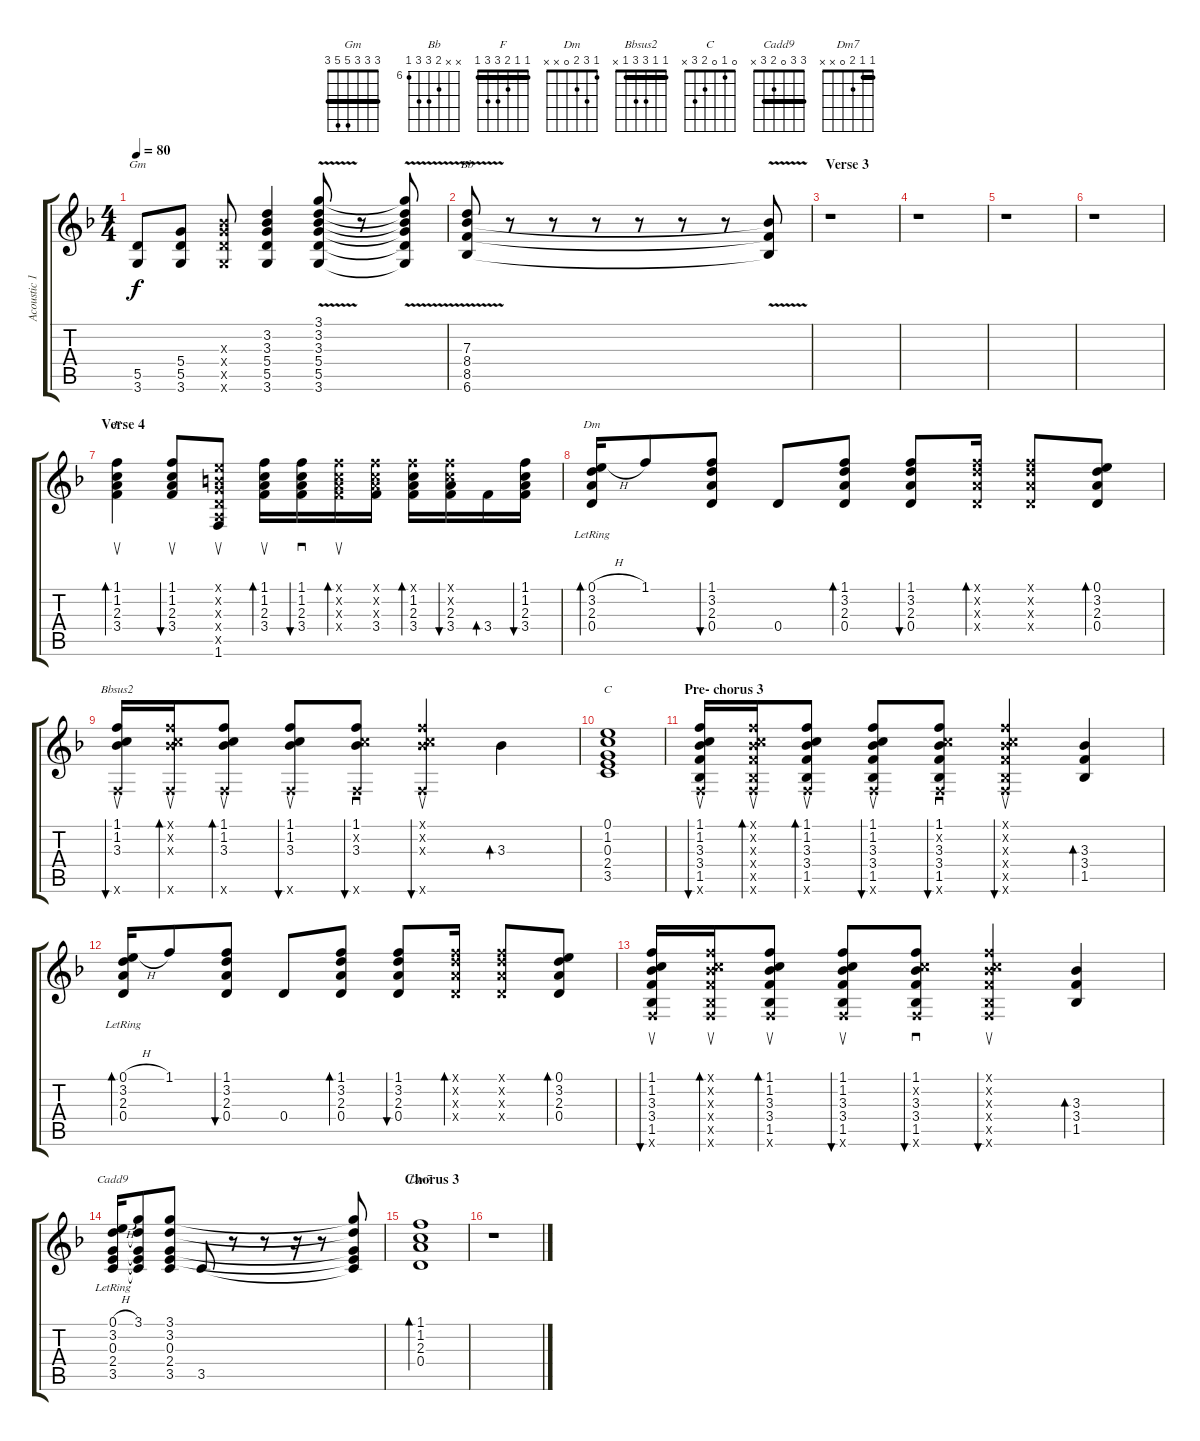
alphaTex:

\track ("Acoustic 1" "Acoustic 1") {instrument acousticguitarnylon}
\staff {score tabs}
\tuning (E4 B3 G3 D3 A2 E2) {hide}
\chord ("Gm" 3 3 3 5 5 3) {barre 3}
\chord ("Bb" x x 7 8 8 6) {firstfret 6}
\chord ("F" 1 1 2 3 3 1) {barre 1}
\chord ("Dm" 1 3 2 0 x x)
\chord ("Bbsus2" 1 1 3 3 1 x) {barre 1}
\chord ("C" 0 1 0 2 3 x)
\chord ("Cadd9" 3 3 0 2 3 x) {barre 3}
\chord ("Dm7" 1 1 2 0 x x) {barre 1}
\ts (4 4)
\tempo 80
\clef g2
\ks dminor
(5.5 3.6).8{ch "Gm" dy f volume 16 instrument acousticguitarnylon} (5.4 5.5 3.6).8 (3.3{x} 5.4{x} 5.5{x} 3.6{x}).8 (3.2 3.3 5.4 5.5 3.6).4 (3.1{v} 3.2{v} 3.3{v} 5.4{v} 5.5{v} 3.6{v}).8 r.8 (3.1{t} 3.2{t} 3.3{t} 5.4{t} 5.5{t} 3.6{t}).8 |
(7.3{v} 8.4{v} 8.5{v} 6.6{v}).8{ch "Bb" volume 16 instrument acousticguitarnylon} r.8 r.8 r.8 r.8 r.8 r.8 (8.4{t} 8.5{t} 6.6{t}).8 |
\section ("" "Verse 3")
r.1 |
r.1 |
r.1 |
r.1 |
\section ("" "Verse 4")
(1.1 1.2 2.3 3.4).4{su bd 60 ch "F" volume 8 instrument acousticguitarnylon} (1.1 1.2 2.3 3.4).8{su bu 60} (0.1{x} 0.2{x} 0.3{x} 0.4{x} 0.5{x} 1.6).8{su} (1.1 1.2 2.3 3.4).16{su bd 30} (1.1 1.2 2.3 3.4).16{sd bu 30} (1.1{x} 1.2{x} 2.3{x} 3.4{x}).16{su bd 30} (1.1{x} 1.2{x} 2.3{x} 3.4).16 (1.1{x} 1.2 2.3 3.4).16{bd 30} (1.1{x} 1.2{x} 2.3 3.4).16{bu 30} 3.4.16{bd 30} (1.1 1.2 2.3 3.4).16{bu 30} |
(0.1{h} 3.2{lr} 2.3{lr} 0.4{lr}).16{bd 30 ch "Dm" volume 8 instrument acousticguitarnylon} 1.1.8 (1.1 3.2 2.3 0.4).8{bu 30} 0.4.8 (1.1 3.2 2.3 0.4).8{bd 30} (1.1 3.2 2.3 0.4).8{bu 30} (1.1{x} 3.2{x} 2.3{x} 0.4{x}).16{bd 30} (1.1{x} 3.2{x} 2.3{x} 0.4{x}).8 (0.1 3.2 2.3 0.4).8{bd 30} |
(1.1 1.2 3.3 1.6{x}).16{su bu 30 ch "Bbsus2" volume 3 instrument acousticguitarnylon} (1.1{x} 1.2{x} 3.3{x} 1.6{x}).16{su bd 30} (1.1 1.2 3.3 1.6{x}).8{su bd 30} (1.1 1.2 3.3 1.6{x}).8{su bu 30} (1.1 1.2{x} 3.3 1.6{x}).8{sd bu 30} (1.1{x} 1.2{x} 3.3{x} 1.6{x}).4{su bu 30} 3.3.4{bd 30} |
(0.1 1.2 0.3 2.4 3.5).1{ch "C"} |
\section ("" "Pre- chorus 3")
(1.1 1.2 3.3 3.4 1.5 1.6{x}).16{su bu 30 volume 11 instrument acousticguitarnylon} (1.1{x} 1.2{x} 3.3{x} 3.4{x} 1.5{x} 1.6{x}).16{su bd 30} (1.1 1.2 3.3 3.4 1.5 1.6{x}).8{su bd 30} (1.1 1.2 3.3 3.4 1.5 1.6{x}).8{su bu 30} (1.1 1.2{x} 3.3 3.4 1.5 1.6{x}).8{sd bu 30} (1.1{x} 1.2{x} 3.3{x} 3.4{x} 1.5{x} 1.6{x}).4{su bu 30} (3.3 3.4 1.5).4{bd 30} |
(0.1{h} 3.2{lr} 2.3{lr} 0.4{lr}).16{bd 30 volume 11 instrument acousticguitarnylon} 1.1.8 (1.1 3.2 2.3 0.4).8{bu 30} 0.4.8 (1.1 3.2 2.3 0.4).8{bd 30} (1.1 3.2 2.3 0.4).8{bu 30} (1.1{x} 3.2{x} 2.3{x} 0.4{x}).16{bd 30} (1.1{x} 3.2{x} 2.3{x} 0.4{x}).8 (0.1 3.2 2.3 0.4).8{bd 30} |
(1.1 1.2 3.3 3.4 1.5 1.6{x}).16{su bu 30 volume 11 instrument acousticguitarnylon} (1.1{x} 1.2{x} 3.3{x} 3.4{x} 1.5{x} 1.6{x}).16{su bd 30} (1.1 1.2 3.3 3.4 1.5 1.6{x}).8{su bd 30} (1.1 1.2 3.3 3.4 1.5 1.6{x}).8{su bu 30} (1.1 1.2{x} 3.3 3.4 1.5 1.6{x}).8{sd bu 30} (1.1{x} 1.2{x} 3.3{x} 3.4{x} 1.5{x} 1.6{x}).4{su bu 30} (3.3 3.4 1.5).4{bd 30} |
(0.1{h} 3.2 0.3{lr} 2.4 3.5).16{ch "Cadd9" volume 2 instrument acousticguitarnylon} (3.1 3.2{t} 0.3{t} 2.4{t} 3.5{t}).8 (3.1 3.2 0.3 2.4 3.5).8 3.5.8 r.8 r.8 r.16 r.8 (3.1{t} 3.2{t} 0.3{t} 2.4{t} 3.5{t}).8 |
\section ("" "Chorus 3")
(1.1 1.2 2.3 0.4).1{bd 480 ch "Dm7"} |
r.1
